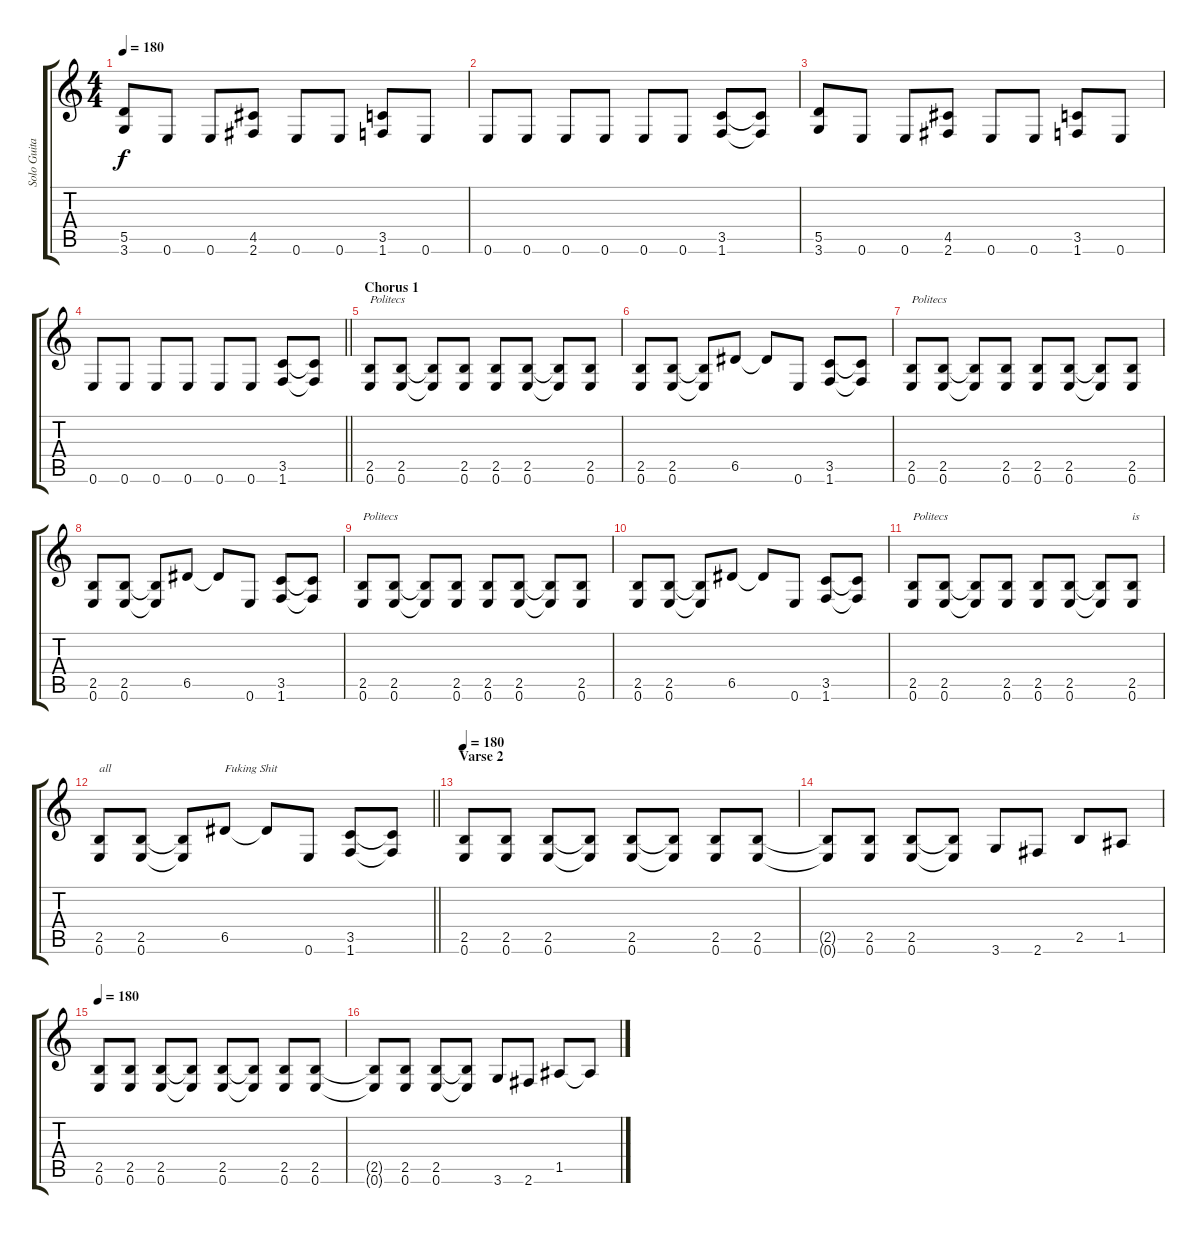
\track ("Solo Guitar" "Solo Guita") {instrument distortionguitar}
\staff {score tabs}
\tuning (E4 B3 G3 D3 A2 E2) {hide}
\ts (4 4)
\tempo 180
\clef g2
\ks c
(5.5 3.6).8{dy f} 0.6.8 0.6.8 (4.5 2.6).8 0.6.8 0.6.8 (3.5 1.6).8 0.6.8 |
0.6.8 0.6.8 0.6.8 0.6.8 0.6.8 0.6.8 (3.5 1.6).8 (3.5{t} 1.6{t}).8 |
(5.5 3.6).8 0.6.8 0.6.8 (4.5 2.6).8 0.6.8 0.6.8 (3.5 1.6).8 0.6.8 |
\barLineRight lightlight
0.6.8 0.6.8 0.6.8 0.6.8 0.6.8 0.6.8 (3.5 1.6).8 (3.5{t} 1.6{t}).8 |
\section ("" "Chorus 1")
(2.5 0.6).8{txt "Politecs"} (2.5 0.6).8 (2.5{t} 0.6{t}).8 (2.5 0.6).8 (2.5 0.6).8 (2.5 0.6).8 (2.5{t} 0.6{t}).8 (2.5 0.6).8 |
(2.5 0.6).8 (2.5 0.6).8 (2.5{t} 0.6{t}).8 6.5.8 6.5{t}.8 0.6.8 (3.5 1.6).8 (3.5{t} 1.6{t}).8 |
(2.5 0.6).8{txt "Politecs"} (2.5 0.6).8 (2.5{t} 0.6{t}).8 (2.5 0.6).8 (2.5 0.6).8 (2.5 0.6).8 (2.5{t} 0.6{t}).8 (2.5 0.6).8 |
(2.5 0.6).8 (2.5 0.6).8 (2.5{t} 0.6{t}).8 6.5.8 6.5{t}.8 0.6.8 (3.5 1.6).8 (3.5{t} 1.6{t}).8 |
(2.5 0.6).8{txt "Politecs"} (2.5 0.6).8 (2.5{t} 0.6{t}).8 (2.5 0.6).8 (2.5 0.6).8 (2.5 0.6).8 (2.5{t} 0.6{t}).8 (2.5 0.6).8 |
(2.5 0.6).8 (2.5 0.6).8 (2.5{t} 0.6{t}).8 6.5.8 6.5{t}.8 0.6.8 (3.5 1.6).8 (3.5{t} 1.6{t}).8 |
(2.5 0.6).8{txt "Politecs"} (2.5 0.6).8 (2.5{t} 0.6{t}).8 (2.5 0.6).8 (2.5 0.6).8 (2.5 0.6).8 (2.5{t} 0.6{t}).8 (2.5 0.6).8{txt "is"} |
\barLineRight lightlight
(2.5 0.6).8{txt "all"} (2.5 0.6).8 (2.5{t} 0.6{t}).8 6.5.8{txt "Fuking Shit"} 6.5{t}.8 0.6.8 (3.5 1.6).8 (3.5{t} 1.6{t}).8 |
\section ("" "Varse 2")
\tempo 180
(2.5 0.6).8 (2.5 0.6).8 (2.5 0.6).8 (2.5{t} 0.6{t}).8 (2.5 0.6).8 (2.5{t} 0.6{t}).8 (2.5 0.6).8 (2.5 0.6).8 |
(2.5{t} 0.6{t}).8 (2.5 0.6).8 (2.5 0.6).8 (2.5{t} 0.6{t}).8 3.6.8 2.6.8 2.5.8 1.5.8 |
\tempo 180
(2.5 0.6).8 (2.5 0.6).8 (2.5 0.6).8 (2.5{t} 0.6{t}).8 (2.5 0.6).8 (2.5{t} 0.6{t}).8 (2.5 0.6).8 (2.5 0.6).8 |
(2.5{t} 0.6{t}).8 (2.5 0.6).8 (2.5 0.6).8 (2.5{t} 0.6{t}).8 3.6.8 2.6.8 1.5.8 1.5{t}.8
